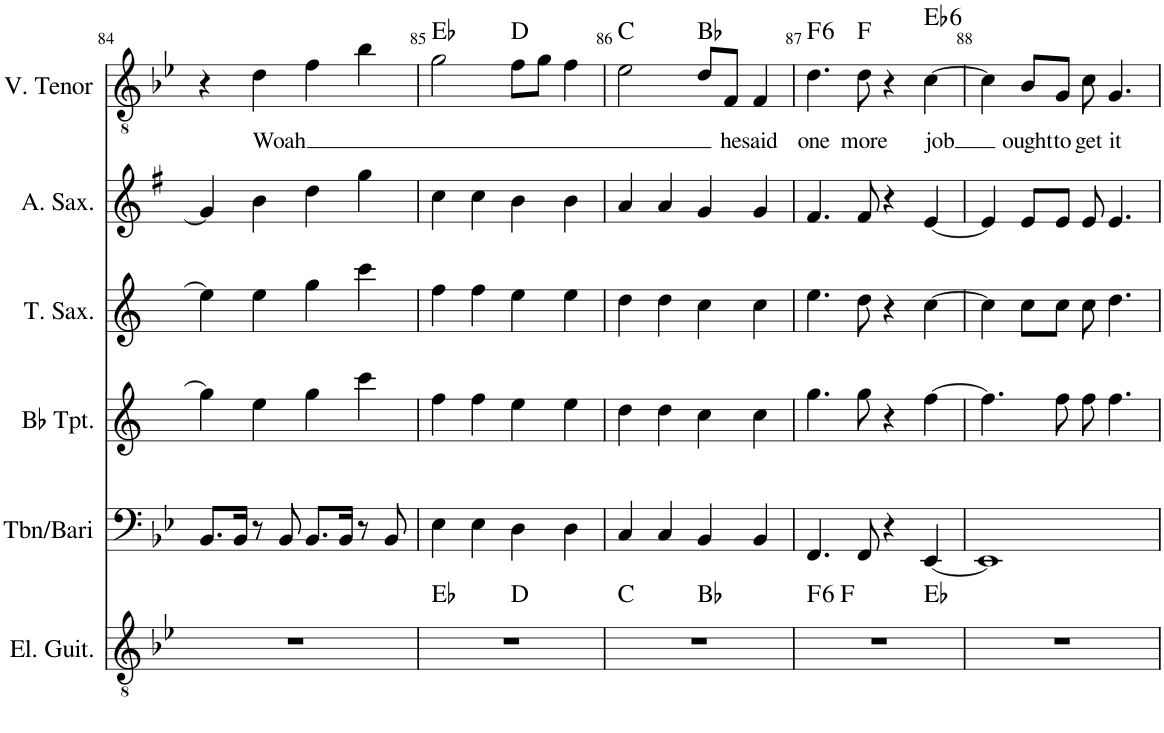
**kern	**harte	**kern	**kern	**kern	**kern	**kern	**text	**harte
*part6	*part6	*part5	*part4	*part3	*part2	*part1	*part1	*part1
*staff6	*	*staff5	*staff4	*staff3	*staff2	*staff1	*staff1	*
*I"Electric Guitar	*	*I"Tbn/Bari	*I"Bb Trumpet	*I"Tenor Saxophone	*I"Alto Saxophone	*I"V. Tenor	*	*
*I'El. Guit.	*	*I'Tbn/Bari	*I'Bb Tpt.	*I'T. Sax.	*I'A. Sax.	*I'V. Tenor	*	*
!!LO:PB:g=z
*clefGv2	*	*clefF4	*clefG2	*clefG2	*clefG2	*clefGv2	*	*
*	*	*	*Trd1c2	*Trd8c14	*Trd5c9	*	*	*
*k[b-e-]	*	*k[b-e-]	*k[]	*k[]	*k[f#]	*k[b-e-]	*	*
*M4/4	*	*M4/4	*M4/4	*M4/4	*M4/4	*M4/4	*	*
=84	=84	=84	=84	=84	=84	=84	=84	=84
1r	.	8.BB-/L	4gg\]	4ee\]	4g/]	4r	.	.
.	.	16BB-/Jk	.	.	.	.	.	.
!	!	!	!	!	!	!	!LO:LY:b	!
.	.	8r	4ee\	4ee\	4b\	4d\	Woah	.
.	.	8BB-/	.	.	.	.	.	.
.	.	8.BB-/L	4gg\	4gg\	4dd\	4f\	.	.
.	.	16BB-/Jk	.	.	.	.	.	.
.	.	8r	4ccc\	4ccc\	4gg\	4b-\	.	.
.	.	8BB-/	.	.	.	.	.	.
=85	=85	=85	=85	=85	=85	=85	=85	=85
*^	*	*	*	*	*	*	*	*
1r	2ryy	Eb:maj	4E-\	4ff\	4ff\	4cc\	2g\	.	Eb:maj
.	.	.	4E-\	4ff\	4ff\	4cc\	.	.	.
.	2ryy	D:maj	4D\	4ee\	4ee\	4b\	8f\L	.	D:maj
.	.	.	.	.	.	.	8g\J	.	.
.	.	.	4D\	4ee\	4ee\	4b\	4f\	.	.
=86	=86	=86	=86	=86	=86	=86	=86	=86	=86
1r	2ryy	C:maj	4C/	4dd\	4dd\	4a/	2e-\	.	C:maj
.	.	.	4C/	4dd\	4dd\	4a/	.	.	.
.	2ryy	Bb:maj	4BB-/	4cc\	4cc\	4g/	8d/L	.	Bb:maj
!	!	!	!	!	!	!	!	!LO:LY:b	!
.	.	.	.	.	.	.	8F/J	he	.
!	!	!	!	!	!	!	!	!LO:LY:b	!
.	.	.	4BB-/	4cc\	4cc\	4g/	4F/	said	.
=87	=87	=87	=87	=87	=87	=87	=87	=87	=87
!	!	!LO:H:kt=6	!	!	!	!	!	!LO:LY:b	!LO:H:kt=6
*	*^	*	*	*	*	*	*	*	*
1r	4ryy	2.ryy	F:maj6	4.FF/	4.gg\	4.ee\	4.f#/	4.d\	one	F:maj6
.	2.ryy	.	F:maj	.	.	.	.	.	.	.
!	!	!	!	!	!	!	!	!	!LO:LY:b	!
.	.	.	.	8FF/	8gg\	8dd\	8f#/	8d\	more	F:maj
.	.	.	.	4r	4r	4r	4r	4r	.	.
!	!	!	!	!	!	!	!	!	!LO:LY:b	!LO:H:kt=6
.	.	4ryy	Eb:maj	[4EE-/	[4ff\	[4cc\	[4e/	[4c\	job	Eb:maj6
*v	*v	*v	*	*	*	*	*	*	*	*
=88	=88	=88	=88	=88	=88	=88	=88	=88
1r	.	1EE-]	4.ff\]	4cc\]	4e/]	4c\]	.	.
!	!	!	!	!	!	!	!LO:LY:b	!
.	.	.	.	8cc\L	8e/L	8B-/L	ought	.
!	!	!	!	!	!	!	!LO:LY:b	!
.	.	.	8ff\	8cc\J	8e/J	8G/J	to	.
!	!	!	!	!	!	!	!LO:LY:b	!
.	.	.	8ff\	8cc\	8e/	8c\	get	.
!	!	!	!	!	!	!	!LO:LY:b	!
.	.	.	4.ff\	4.dd\	4.e/	4.G/	it	.
=	=	=	=	=	=	=	=	=
*-	*-	*-	*-	*-	*-	*-	*-	*-
